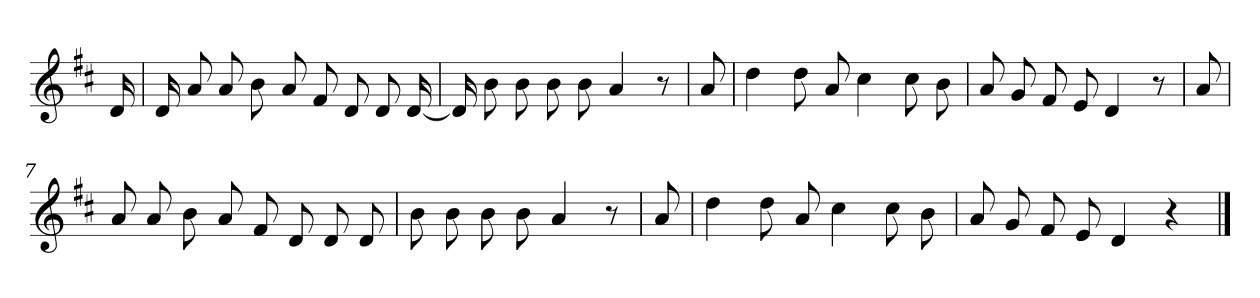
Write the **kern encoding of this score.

**kern
*part1
*staff1
*clefG2
*k[f#c#]
*D:
=
16d
=1
16d
8a
8a
8b
8a
8f#
8d
8d
[16d
=2
16d]
8b
8b
8b
8b
4a
8r
=3
8a
=4
4dd
8dd
8a
4cc#
8cc#
8b
=5
8a
8g
8f#
8e
4d
8r
=6
8a
=7
8a
8a
8b
8a
8f#
8d
8d
8d
=8
8b
8b
8b
8b
4a
8r
=9
8a
=10
4dd
8dd
8a
4cc#
8cc#
8b
=11
8a
8g
8f#
8e
4d
4r
==
*-
